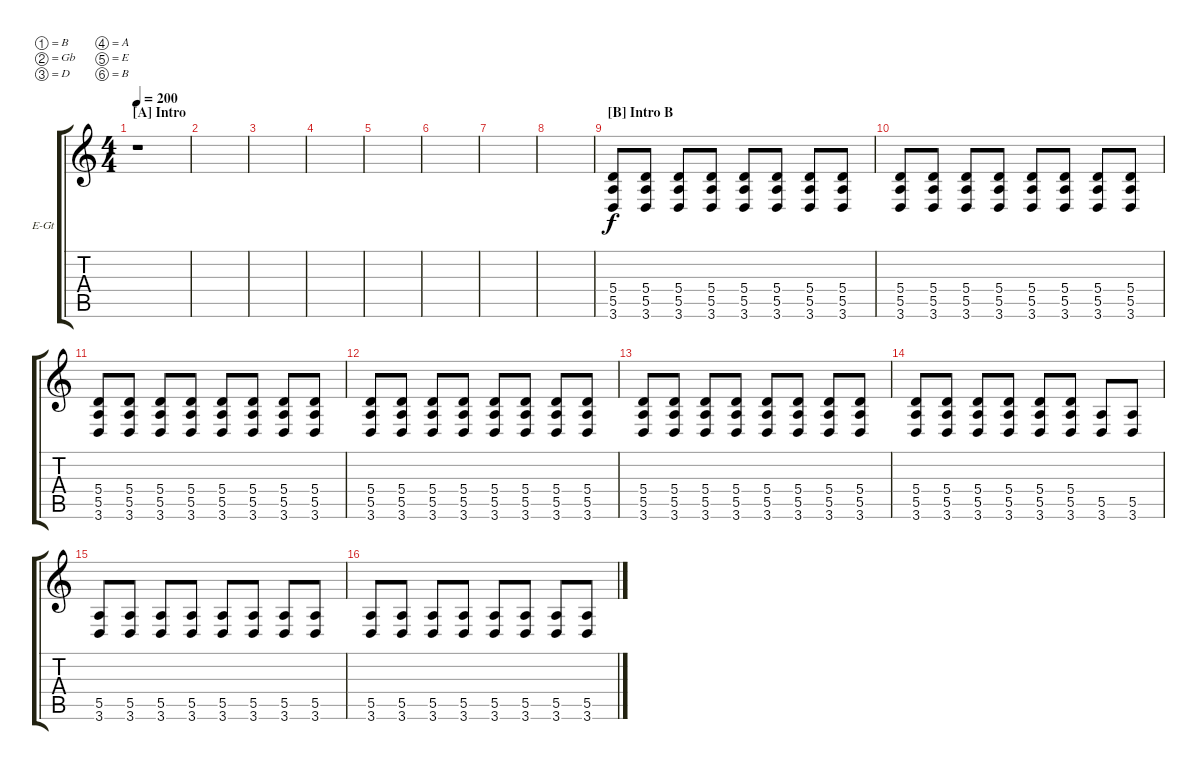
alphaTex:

\defaultSystemsLayout 4
\bracketExtendMode groupsimilarinstruments
\firstSystemTrackNameOrientation horizontal
\otherSystemsTrackNameOrientation horizontal
\track ("Guitar 3  / Extras Track" "E-Gt") {instrument overdrivenguitar}
\staff {score tabs}
\tuning (B3 Gb3 D3 A2 E2 B1)
\ts (4 4)
\section ("A" "Intro")
\tempo 200
\clef g2
\scale
0.485477
\ks c
r.1{dy f instrument overdrivenguitar} |
\scale
0.257261 |
\scale
0.257261 |
\scale
0.333333 |
\scale
0.333333 |
\scale
0.333333 |
\scale
0.333333 |
\scale
0.333333 |
\section ("B" "Intro B")
\scale
0.333333 (5.5 3.6 5.4).8 (3.6 5.5 5.4).8 (5.5 3.6 5.4).8 (3.6 5.5 5.4).8 (5.5 3.6 5.4).8 (5.5 3.6 5.4).8 (3.6 5.5 5.4).8 (3.6 5.5 5.4).8 |
\scale
0.333333 (5.5 3.6 5.4).8 (3.6 5.5 5.4).8 (5.5 3.6 5.4).8 (3.6 5.5 5.4).8 (5.5 3.6 5.4).8 (5.5 3.6 5.4).8 (3.6 5.5 5.4).8 (3.6 5.5 5.4).8 |
\scale
0.333333 (5.5 3.6 5.4).8 (3.6 5.5 5.4).8 (5.5 3.6 5.4).8 (3.6 5.5 5.4).8 (5.5 3.6 5.4).8 (5.5 3.6 5.4).8 (3.6 5.5 5.4).8 (3.6 5.5 5.4).8 |
\scale
0.333333 (5.5 3.6 5.4).8 (3.6 5.5 5.4).8 (5.5 3.6 5.4).8 (3.6 5.5 5.4).8 (5.5 3.6 5.4).8 (5.5 3.6 5.4).8 (3.6 5.5 5.4).8 (3.6 5.5 5.4).8 |
\scale
0.333333 (5.5 3.6 5.4).8 (3.6 5.5 5.4).8 (5.5 3.6 5.4).8 (3.6 5.5 5.4).8 (5.5 3.6 5.4).8 (5.5 3.6 5.4).8 (3.6 5.5 5.4).8 (3.6 5.5 5.4).8 |
\scale
0.333333 (5.5 3.6 5.4).8 (3.6 5.5 5.4).8 (5.5 3.6 5.4).8 (3.6 5.5 5.4).8 (5.5 3.6 5.4).8 (5.5 3.6 5.4).8 (3.6 5.5).8 (3.6 5.5).8 |
\scale
0.333333 (5.5 3.6).8 (3.6 5.5).8 (5.5 3.6).8 (3.6 5.5).8 (5.5 3.6).8 (5.5 3.6).8 (3.6 5.5).8 (3.6 5.5).8 |
\scale
0.333333 (5.5 3.6).8 (3.6 5.5).8 (5.5 3.6).8 (3.6 5.5).8 (5.5 3.6).8 (5.5 3.6).8 (3.6 5.5).8 (3.6 5.5).8
